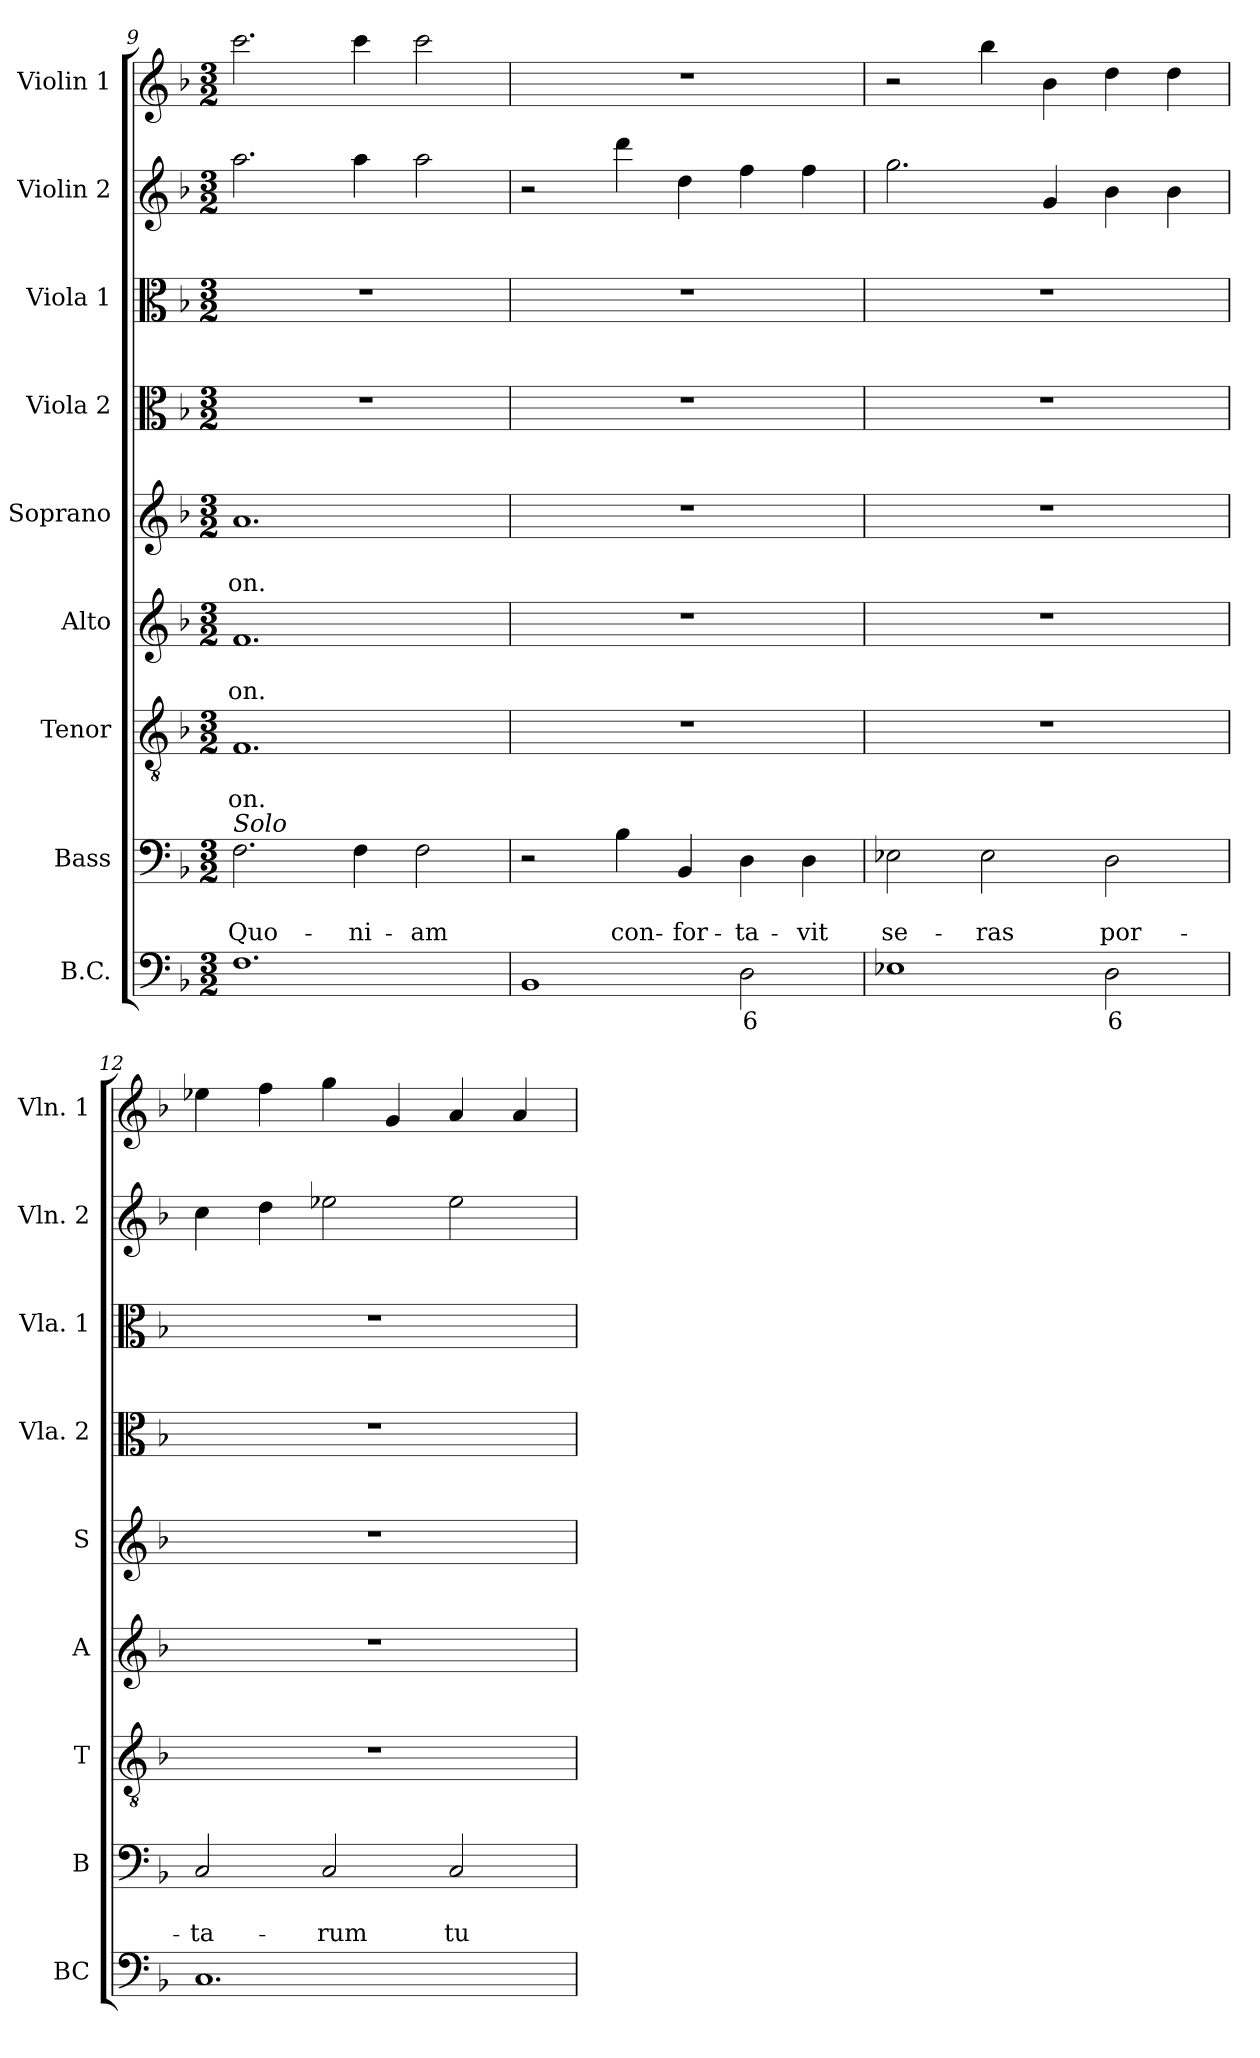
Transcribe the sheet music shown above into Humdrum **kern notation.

**kern	**text	**kern	**text	**text	**kern	**text	**text	**kern	**text	**text	**kern	**text	**text	**kern	**kern	**kern	**kern
*part9	*part9	*part8	*part8	*part8	*part7	*part7	*part7	*part6	*part6	*part6	*part5	*part5	*part5	*part4	*part3	*part2	*part1
*staff9	*staff9	*staff8	*staff8	*staff8	*staff7	*staff7	*staff7	*staff6	*staff6	*staff6	*staff5	*staff5	*staff5	*staff4	*staff3	*staff2	*staff1
*I"B.C.	*	*I"Bass	*	*	*I"Tenor	*	*	*I"Alto	*	*	*I"Soprano	*	*	*I"Viola 2	*I"Viola 1	*I"Violin 2	*I"Violin 1
*I'BC	*	*I'B	*	*	*I'T	*	*	*I'A	*	*	*I'S	*	*	*I'Vla. 2	*I'Vla. 1	*I'Vln. 2	*I'Vln. 1
*clefF4	*	*clefF4	*	*	*clefGv2	*	*	*clefG2	*	*	*clefG2	*	*	*clefC3	*clefC3	*clefG2	*clefG2
*k[b-]	*	*k[b-]	*	*	*k[b-]	*	*	*k[b-]	*	*	*k[b-]	*	*	*k[b-]	*k[b-]	*k[b-]	*k[b-]
*F:	*	*F:	*	*	*F:	*	*	*F:	*	*	*F:	*	*	*F:	*F:	*F:	*F:
*M3/2	*	*M3/2	*	*	*M3/2	*	*	*M3/2	*	*	*M3/2	*	*	*M3/2	*M3/2	*M3/2	*M3/2
=9	=9	=9	=9	=9	=9	=9	=9	=9	=9	=9	=9	=9	=9	=9	=9	=9	=9
!	!	!LO:TX:a:i:t=Solo	!	!	!	!	!	!	!	!	!	!	!	!	!	!	!
!	!	!	!	!LO:LY:b	!	!	!LO:LY:b	!	!	!LO:LY:b	!	!	!LO:LY:b	!	!	!	!
1.F	.	2.F\	.	Quo-	1.F	.	-on.	1.f	.	-on.	1.a	.	-on.	1.r	1.r	2.aa\	2.ccc\
!	!	!	!	!LO:LY:b	!	!	!	!	!	!	!	!	!	!	!	!	!
.	.	4F\	.	-ni-	.	.	.	.	.	.	.	.	.	.	.	4aa\	4ccc\
!	!	!	!	!LO:LY:b	!	!	!	!	!	!	!	!	!	!	!	!	!
.	.	2F\	.	-am	.	.	.	.	.	.	.	.	.	.	.	2aa\	2ccc\
=10	=10	=10	=10	=10	=10	=10	=10	=10	=10	=10	=10	=10	=10	=10	=10	=10	=10
1BB-	.	2r	.	.	1.r	.	.	1.r	.	.	1.r	.	.	1.r	1.r	2r	1.r
!	!	!	!	!LO:LY:b	!	!	!	!	!	!	!	!	!	!	!	!	!
.	.	4B-\	.	con-	.	.	.	.	.	.	.	.	.	.	.	4ddd\	.
!	!	!	!	!LO:LY:b	!	!	!	!	!	!	!	!	!	!	!	!	!
.	.	4BB-/	.	-for-	.	.	.	.	.	.	.	.	.	.	.	4dd\	.
!	!LO:LY:b	!	!	!LO:LY:b	!	!	!	!	!	!	!	!	!	!	!	!	!
2D\	6	4D\	.	-ta-	.	.	.	.	.	.	.	.	.	.	.	4ff\	.
!	!	!	!	!LO:LY:b	!	!	!	!	!	!	!	!	!	!	!	!	!
.	.	4D\	.	-vit	.	.	.	.	.	.	.	.	.	.	.	4ff\	.
=11	=11	=11	=11	=11	=11	=11	=11	=11	=11	=11	=11	=11	=11	=11	=11	=11	=11
!	!	!	!	!LO:LY:b	!	!	!	!	!	!	!	!	!	!	!	!	!
1E-X	.	2E-X\	.	se-	1.r	.	.	1.r	.	.	1.r	.	.	1.r	1.r	2.gg\	2r
!	!	!	!	!LO:LY:b	!	!	!	!	!	!	!	!	!	!	!	!	!
.	.	2E-\	.	-ras	.	.	.	.	.	.	.	.	.	.	.	.	4bb-\
.	.	.	.	.	.	.	.	.	.	.	.	.	.	.	.	4g/	4b-\
!	!LO:LY:b	!	!	!LO:LY:b	!	!	!	!	!	!	!	!	!	!	!	!	!
2D\	6	2D\	.	por-	.	.	.	.	.	.	.	.	.	.	.	4b-\	4dd\
.	.	.	.	.	.	.	.	.	.	.	.	.	.	.	.	4b-\	4dd\
=12	=12	=12	=12	=12	=12	=12	=12	=12	=12	=12	=12	=12	=12	=12	=12	=12	=12
*^	*	*	*	*	*	*	*	*	*	*	*	*	*	*	*	*	*
!	!	!	!	!	!LO:LY:b	!	!	!	!	!	!	!	!	!	!	!	!	!
1.C	2ryy	.	2C/	.	-ta-	1.r	.	.	1.r	.	.	1.r	.	.	1.r	1.r	4cc\	4ee-X\
.	.	.	.	.	.	.	.	.	.	.	.	.	.	.	.	.	4dd\	4ff\
!	!	!	!	!	!LO:LY:b	!	!	!	!	!	!	!	!	!	!	!	!	!
.	2ryy	.	2C/	.	-rum	.	.	.	.	.	.	.	.	.	.	.	2ee-X\	4gg\
.	.	.	.	.	.	.	.	.	.	.	.	.	.	.	.	.	.	4g/
!	!	!	!	!	!LO:LY:b	!	!	!	!	!	!	!	!	!	!	!	!	!
.	2ryy	.	2C/	.	tu-	.	.	.	.	.	.	.	.	.	.	.	2ee-\	4a/
.	.	.	.	.	.	.	.	.	.	.	.	.	.	.	.	.	.	4a/
*v	*v	*	*	*	*	*	*	*	*	*	*	*	*	*	*	*	*	*
=	=	=	=	=	=	=	=	=	=	=	=	=	=	=	=	=	=
*-	*-	*-	*-	*-	*-	*-	*-	*-	*-	*-	*-	*-	*-	*-	*-	*-	*-
